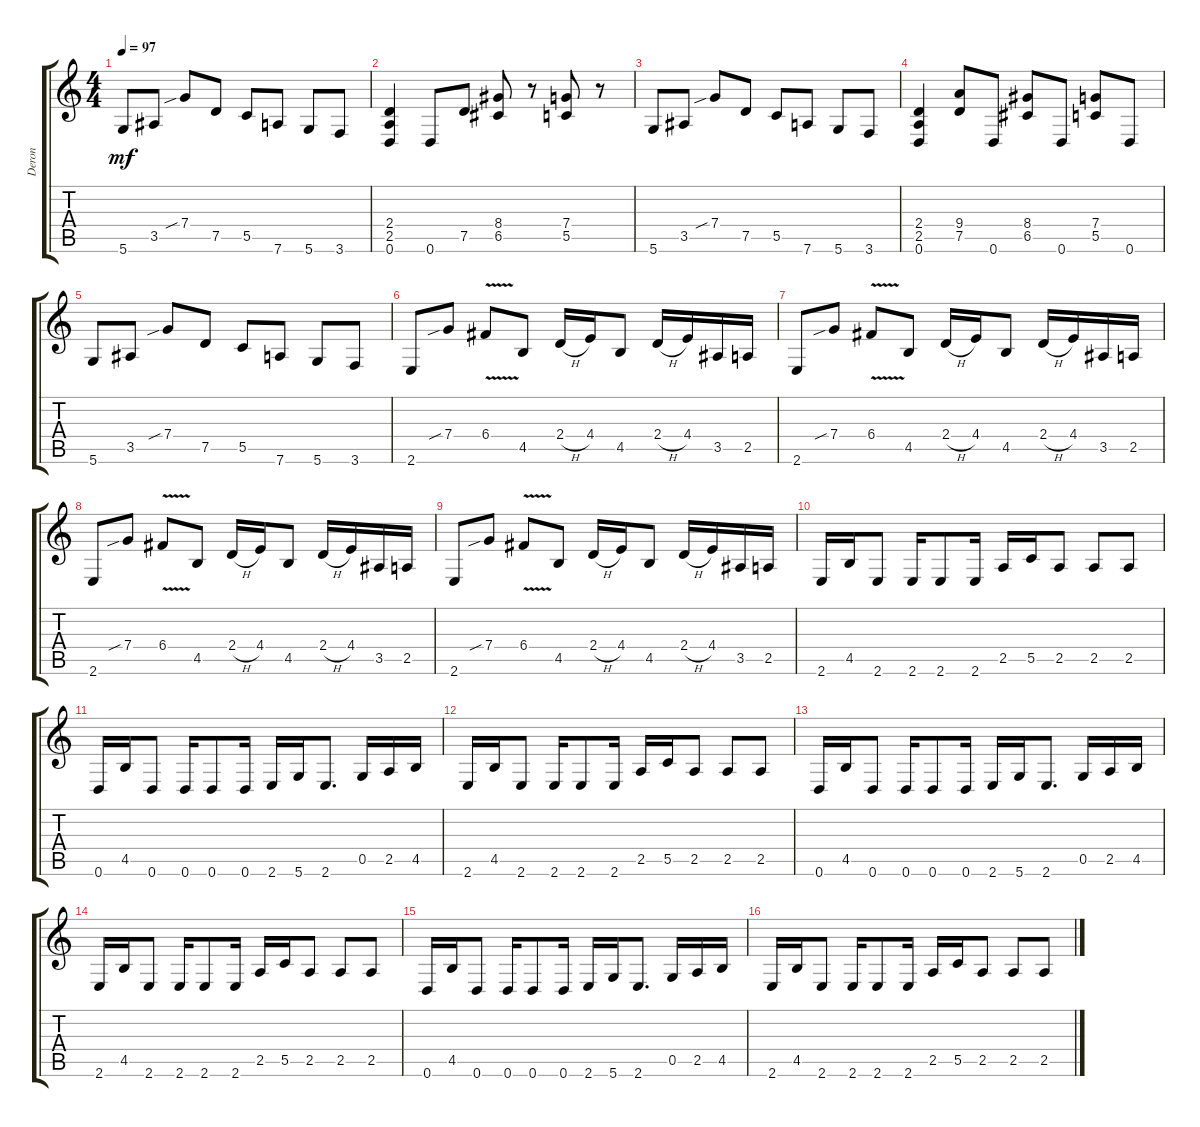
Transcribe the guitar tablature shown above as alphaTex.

\track ("Deron" "Deron") {instrument distortionguitar}
\staff {score tabs}
\tuning (D4 A3 F3 C3 G2 D2) {hide}
\ts (4 4)
\tempo 97
\clef g2
\ks c
5.6.8{dy mf} 3.5.8 7.4{sib}.8 7.5.8 5.5.8 7.6.8 5.6.8 3.6.8 |
(2.4 2.5 0.6).4 0.6.8 7.5.8 (8.4 6.5).8 r.8 (7.4 5.5).8 r.8 |
5.6.8 3.5.8 7.4{sib}.8 7.5.8 5.5.8 7.6.8 5.6.8 3.6.8 |
(2.4 2.5 0.6).4 (9.4 7.5).8 0.6.8 (8.4 6.5).8 0.6.8 (7.4 5.5).8 0.6.8 |
5.6.8 3.5.8 7.4{sib}.8 7.5.8 5.5.8 7.6.8 5.6.8 3.6.8 |
2.6.8 7.4{sib}.8 6.4{v}.8 4.5.8 2.4{h}.16 4.4.16 4.5.8 2.4{h}.16 4.4.16 3.5.16 2.5.16 |
2.6.8 7.4{sib}.8 6.4{v}.8 4.5.8 2.4{h}.16 4.4.16 4.5.8 2.4{h}.16 4.4.16 3.5.16 2.5.16 |
2.6.8 7.4{sib}.8 6.4{v}.8 4.5.8 2.4{h}.16 4.4.16 4.5.8 2.4{h}.16 4.4.16 3.5.16 2.5.16 |
2.6.8 7.4{sib}.8 6.4{v}.8 4.5.8 2.4{h}.16 4.4.16 4.5.8 2.4{h}.16 4.4.16 3.5.16 2.5.16 |
2.6.16 4.5.16 2.6.8 2.6.16 2.6.8 2.6.16 2.5.16 5.5.16 2.5.8 2.5.8 2.5.8 |
0.6.16 4.5.16 0.6.8 0.6.16 0.6.8 0.6.16 2.6.16 5.6.16 2.6.8{d} 0.5.16 2.5.16 4.5.16 |
2.6.16 4.5.16 2.6.8 2.6.16 2.6.8 2.6.16 2.5.16 5.5.16 2.5.8 2.5.8 2.5.8 |
0.6.16 4.5.16 0.6.8 0.6.16 0.6.8 0.6.16 2.6.16 5.6.16 2.6.8{d} 0.5.16 2.5.16 4.5.16 |
2.6.16 4.5.16 2.6.8 2.6.16 2.6.8 2.6.16 2.5.16 5.5.16 2.5.8 2.5.8 2.5.8 |
0.6.16 4.5.16 0.6.8 0.6.16 0.6.8 0.6.16 2.6.16 5.6.16 2.6.8{d} 0.5.16 2.5.16 4.5.16 |
2.6.16 4.5.16 2.6.8 2.6.16 2.6.8 2.6.16 2.5.16 5.5.16 2.5.8 2.5.8 2.5.8
